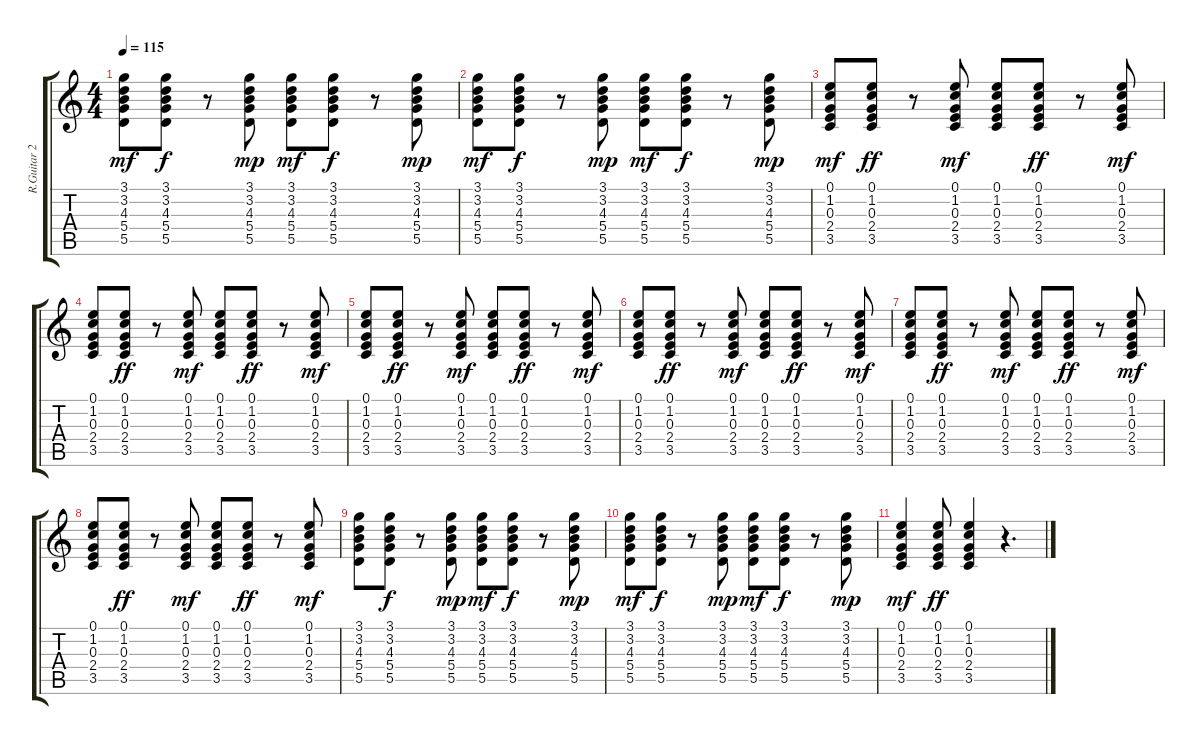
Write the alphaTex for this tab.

\track ("R.Guitar 2" "R.Guitar 2") {instrument electricguitarclean}
\staff {score tabs}
\tuning (E4 B3 G3 D3 A2 E2) {hide}
\ts (4 4)
\tempo 115
\clef g2
\ks c
(3.1 3.2 4.3 5.4 5.5).8{dy mf} (3.1 3.2 4.3 5.4 5.5).8{dy f} r.8 (3.1 3.2 4.3 5.4 5.5).8{dy mp} (3.1 3.2 4.3 5.4 5.5).8{dy mf} (3.1 3.2 4.3 5.4 5.5).8{dy f} r.8 (3.1 3.2 4.3 5.4 5.5).8{dy mp} |
(3.1 3.2 4.3 5.4 5.5).8{dy mf} (3.1 3.2 4.3 5.4 5.5).8{dy f} r.8 (3.1 3.2 4.3 5.4 5.5).8{dy mp} (3.1 3.2 4.3 5.4 5.5).8{dy mf} (3.1 3.2 4.3 5.4 5.5).8{dy f} r.8 (3.1 3.2 4.3 5.4 5.5).8{dy mp} |
(0.1 1.2 0.3 2.4 3.5).8{dy mf} (0.1 1.2 0.3 2.4 3.5).8{dy ff} r.8 (0.1 1.2 0.3 2.4 3.5).8{dy mf} (0.1 1.2 0.3 2.4 3.5).8 (0.1 1.2 0.3 2.4 3.5).8{dy ff} r.8 (0.1 1.2 0.3 2.4 3.5).8{dy mf} |
(0.1 1.2 0.3 2.4 3.5).8 (0.1 1.2 0.3 2.4 3.5).8{dy ff} r.8 (0.1 1.2 0.3 2.4 3.5).8{dy mf} (0.1 1.2 0.3 2.4 3.5).8 (0.1 1.2 0.3 2.4 3.5).8{dy ff} r.8 (0.1 1.2 0.3 2.4 3.5).8{dy mf} |
(0.1 1.2 0.3 2.4 3.5).8 (0.1 1.2 0.3 2.4 3.5).8{dy ff} r.8 (0.1 1.2 0.3 2.4 3.5).8{dy mf} (0.1 1.2 0.3 2.4 3.5).8 (0.1 1.2 0.3 2.4 3.5).8{dy ff} r.8 (0.1 1.2 0.3 2.4 3.5).8{dy mf} |
(0.1 1.2 0.3 2.4 3.5).8 (0.1 1.2 0.3 2.4 3.5).8{dy ff} r.8 (0.1 1.2 0.3 2.4 3.5).8{dy mf} (0.1 1.2 0.3 2.4 3.5).8 (0.1 1.2 0.3 2.4 3.5).8{dy ff} r.8 (0.1 1.2 0.3 2.4 3.5).8{dy mf} |
(0.1 1.2 0.3 2.4 3.5).8 (0.1 1.2 0.3 2.4 3.5).8{dy ff} r.8 (0.1 1.2 0.3 2.4 3.5).8{dy mf} (0.1 1.2 0.3 2.4 3.5).8 (0.1 1.2 0.3 2.4 3.5).8{dy ff} r.8 (0.1 1.2 0.3 2.4 3.5).8{dy mf} |
(0.1 1.2 0.3 2.4 3.5).8 (0.1 1.2 0.3 2.4 3.5).8{dy ff} r.8 (0.1 1.2 0.3 2.4 3.5).8{dy mf} (0.1 1.2 0.3 2.4 3.5).8 (0.1 1.2 0.3 2.4 3.5).8{dy ff} r.8 (0.1 1.2 0.3 2.4 3.5).8{dy mf} |
(3.1 3.2 4.3 5.4 5.5).8 (3.1 3.2 4.3 5.4 5.5).8{dy f} r.8 (3.1 3.2 4.3 5.4 5.5).8{dy mp} (3.1 3.2 4.3 5.4 5.5).8{dy mf} (3.1 3.2 4.3 5.4 5.5).8{dy f} r.8 (3.1 3.2 4.3 5.4 5.5).8{dy mp} |
(3.1 3.2 4.3 5.4 5.5).8{dy mf} (3.1 3.2 4.3 5.4 5.5).8{dy f} r.8 (3.1 3.2 4.3 5.4 5.5).8{dy mp} (3.1 3.2 4.3 5.4 5.5).8{dy mf} (3.1 3.2 4.3 5.4 5.5).8{dy f} r.8 (3.1 3.2 4.3 5.4 5.5).8{dy mp} |
(0.1 1.2 0.3 2.4 3.5).4{dy mf} (0.1 1.2 0.3 2.4 3.5).8{dy ff} (0.1 1.2 0.3 2.4 3.5).4 r.4{d}
